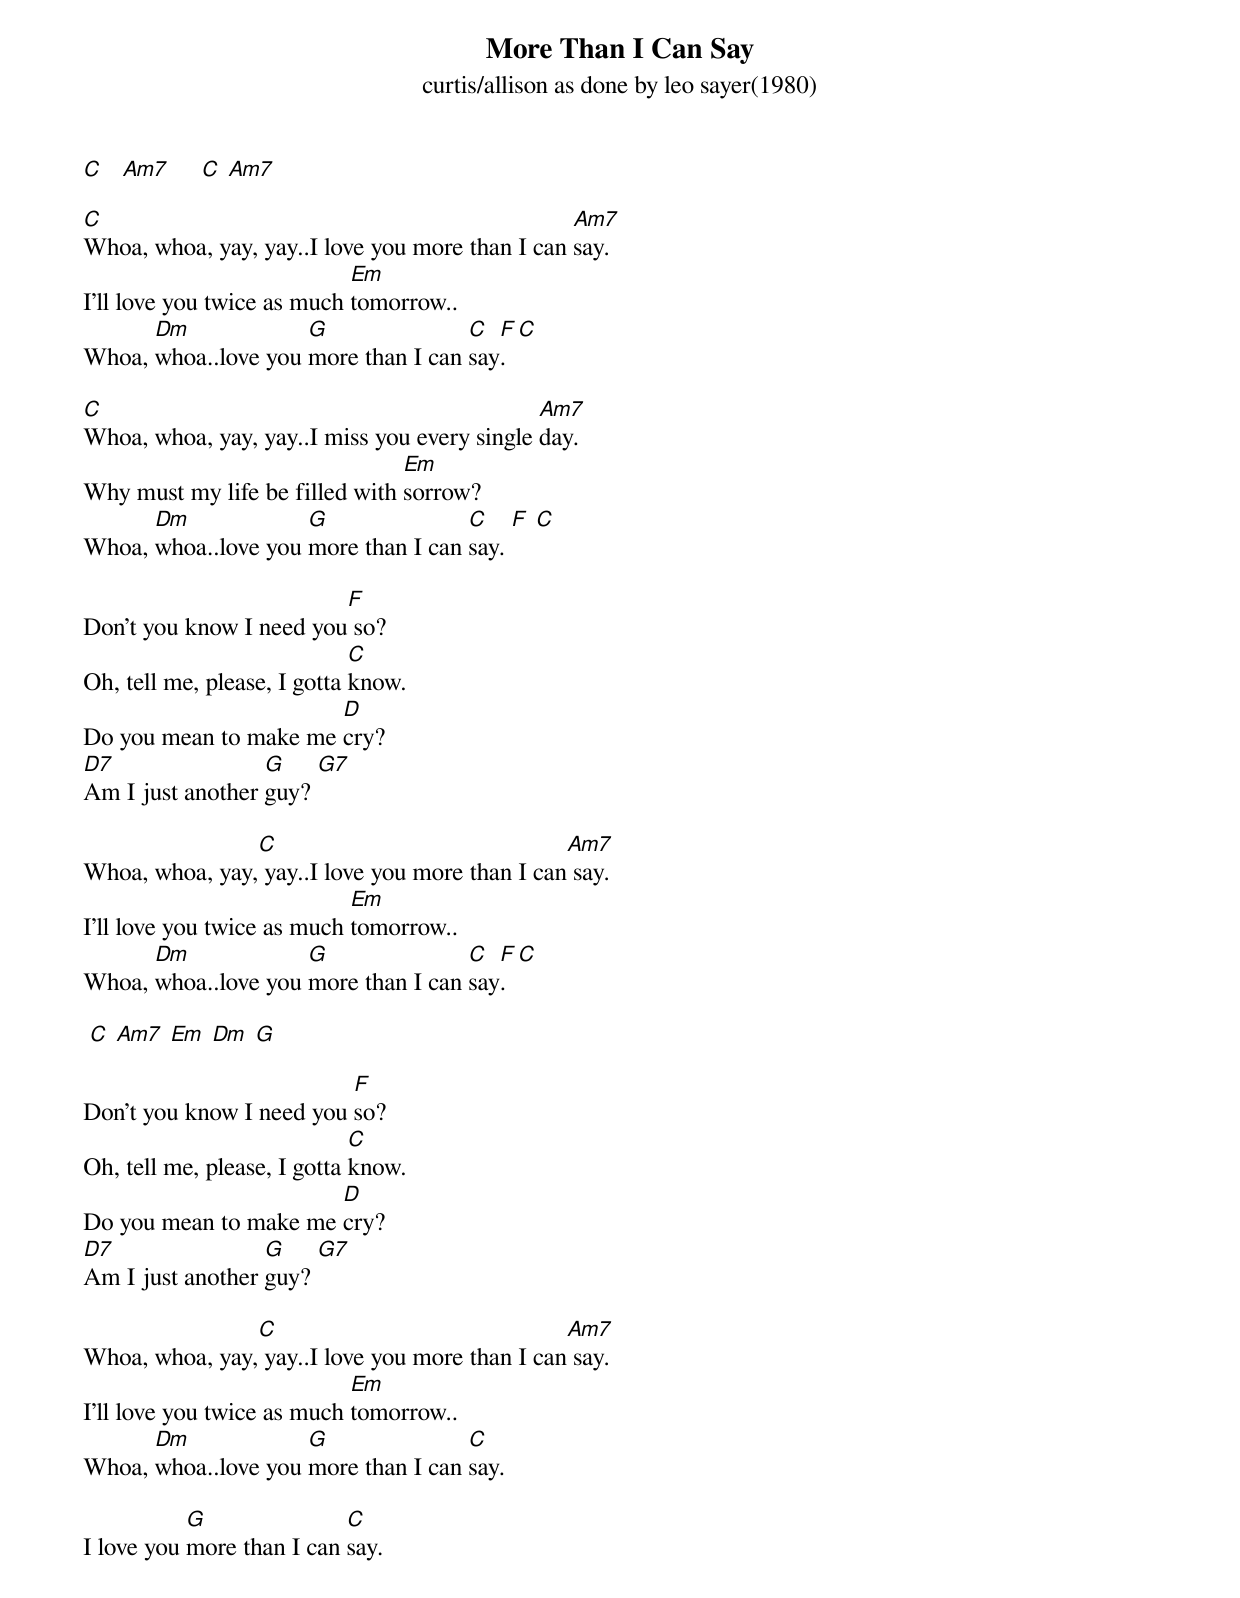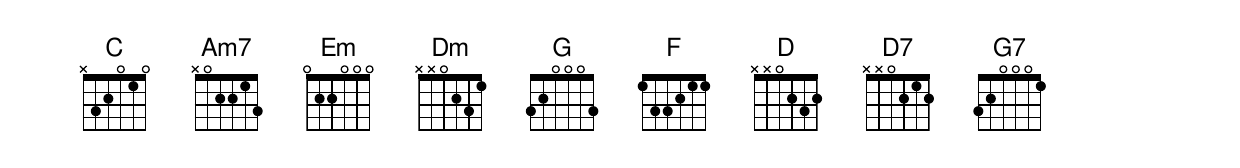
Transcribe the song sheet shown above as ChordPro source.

{title: More Than I Can Say}
{subtitle: curtis/allison as done by leo sayer(1980) }
[C]   [Am7]     [C] [Am7]

[C]Whoa, whoa, yay, yay..I love you more than I can [Am7]say.
I'll love you twice as much [Em]tomorrow..
Whoa, [Dm]whoa..love you [G]more than I can [C]say[F]. [C]

[C]Whoa, whoa, yay, yay..I miss you every single [Am7]day.
Why must my life be filled with [Em]sorrow?
Whoa, [Dm]whoa..love you [G]more than I can [C]say. [F] [C]

Don't you know I need you[F] so?
Oh, tell me, please, I gotta [C]know.
Do you mean to make me [D]cry?
[D7]Am I just another [G]guy? [G7]

Whoa, whoa, yay,[C] yay..I love you more than I can[Am7] say.
I'll love you twice as much [Em]tomorrow..
Whoa, [Dm]whoa..love you [G]more than I can [C]say[F]. [C]

 [C] [Am7] [Em] [Dm] [G]

Don't you know I need you [F]so?
Oh, tell me, please, I gotta [C]know.
Do you mean to make me [D]cry?
[D7]Am I just another [G]guy? [G7]

Whoa, whoa, yay,[C] yay..I love you more than I can[Am7] say.
I'll love you twice as much [Em]tomorrow..
Whoa, [Dm]whoa..love you [G]more than I can [C]say.

I love you [G]more than I can [C]say.



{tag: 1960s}
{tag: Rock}
